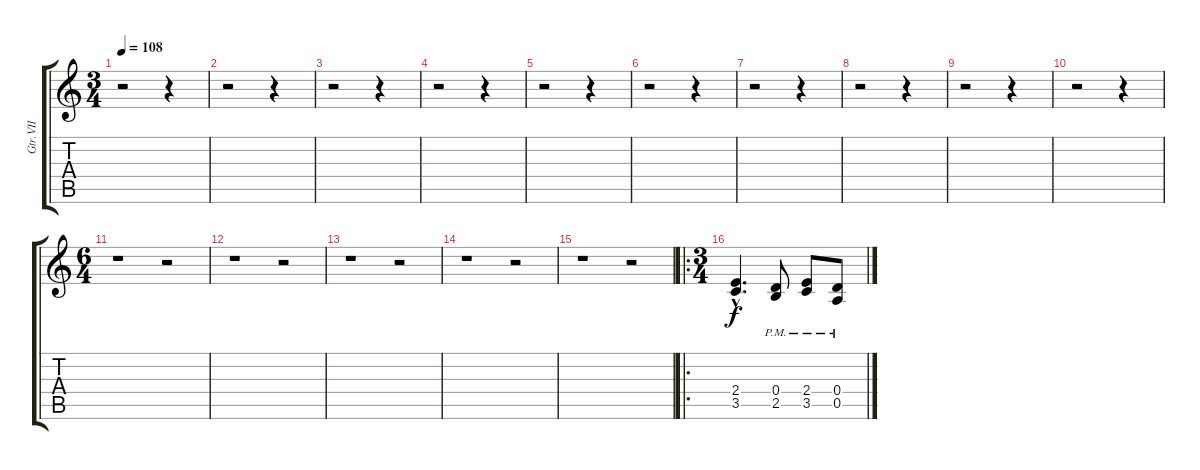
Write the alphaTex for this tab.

\track ("Gtr.VII" "Gtr.VII") {instrument distortionguitar}
\staff {score tabs}
\tuning (E4 B3 G3 D3 A2 E2) {hide}
\ts (3 4)
\tempo 108
\clef g2
\ks c
r.2{dy f} r.4 |
r.2 r.4 |
r.2 r.4 |
r.2 r.4 |
r.2 r.4 |
r.2 r.4 |
r.2 r.4 |
r.2 r.4 |
r.2 r.4 |
r.2 r.4 |
\ts (6 4)
r.1 r.2 |
r.1 r.2 |
r.1 r.2 |
r.1 r.2 |
r.1 r.2 |
\ro
\ts (3 4)
(2.4{hac} 3.5{hac}).4{d} (0.4{pm} 2.5{pm}).8 (2.4{pm} 3.5{pm}).8 (0.4{pm} 0.5{pm}).8
